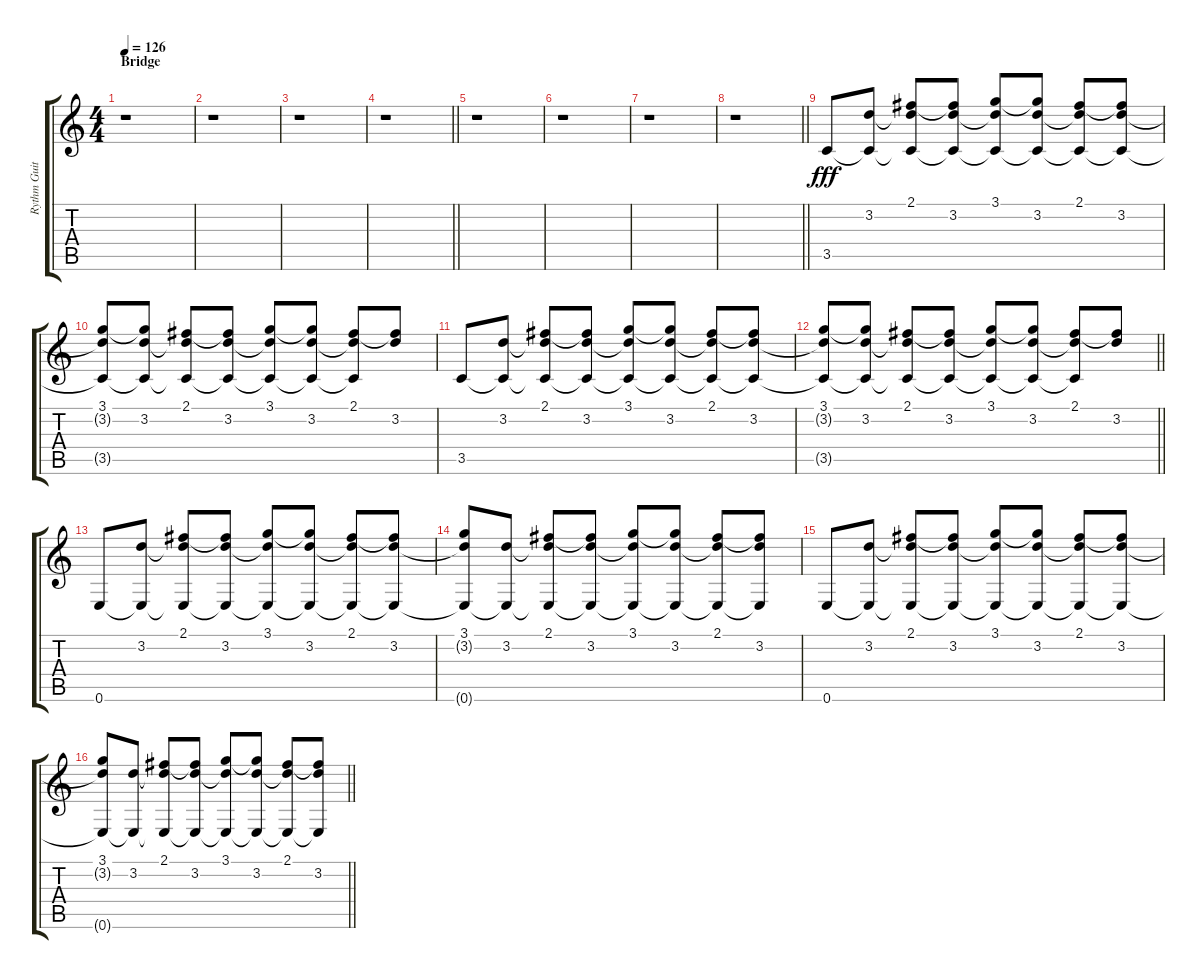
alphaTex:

\track ("Rythm Guitar" "Rythm Guit") {instrument acousticguitarsteel}
\staff {score tabs}
\tuning (E4 B3 G3 D3 A2 E2) {hide}
\ts (4 4)
\section ("" "Bridge")
\tempo 126
\clef g2
\ks c
r.1{dy fff} |
r.1 |
r.1 |
\barLineRight lightlight
r.1 |
r.1 |
r.1 |
r.1 |
\barLineRight lightlight
r.1 |
3.5.8 (3.2 3.5{t}).8 (2.1 3.2{t} 3.5{t}).8 (2.1{t} 3.2 3.5{t}).8 (3.1 3.2{t} 3.5{t}).8 (3.1{t} 3.2 3.5{t}).8 (2.1 3.2{t} 3.5{t}).8 (2.1{t} 3.2 3.5{t}).8 |
(3.1 3.2{t} 3.5{t}).8 (3.1{t} 3.2 3.5{t}).8 (2.1 3.2{t} 3.5{t}).8 (2.1{t} 3.2 3.5{t}).8 (3.1 3.2{t} 3.5{t}).8 (3.1{t} 3.2 3.5{t}).8 (2.1 3.2{t} 3.5{t}).8 (2.1{t} 3.2).8 |
3.5.8 (3.2 3.5{t}).8 (2.1 3.2{t} 3.5{t}).8 (2.1{t} 3.2 3.5{t}).8 (3.1 3.2{t} 3.5{t}).8 (3.1{t} 3.2 3.5{t}).8 (2.1 3.2{t} 3.5{t}).8 (2.1{t} 3.2 3.5{t}).8 |
\barLineRight lightlight
(3.1 3.2{t} 3.5{t}).8 (3.1{t} 3.2 3.5{t}).8 (2.1 3.2{t} 3.5{t}).8 (2.1{t} 3.2 3.5{t}).8 (3.1 3.2{t} 3.5{t}).8 (3.1{t} 3.2 3.5{t}).8 (2.1 3.2{t} 3.5{t}).8 (2.1{t} 3.2).8 |
0.6.8 (3.2 0.6{t}).8 (2.1 3.2{t} 0.6{t}).8 (2.1{t} 3.2 0.6{t}).8 (3.1 3.2{t} 0.6{t}).8 (3.1{t} 3.2 0.6{t}).8 (2.1 3.2{t} 0.6{t}).8 (2.1{t} 3.2 0.6{t}).8 |
(3.1 3.2{t} 0.6{t}).8 (3.2 0.6{t}).8 (2.1 3.2{t} 0.6{t}).8 (2.1{t} 3.2 0.6{t}).8 (3.1 3.2{t} 0.6{t}).8 (3.1{t} 3.2 0.6{t}).8 (2.1 3.2{t} 0.6{t}).8 (2.1{t} 3.2 0.6{t}).8 |
0.6.8 (3.2 0.6{t}).8 (2.1 3.2{t} 0.6{t}).8 (2.1{t} 3.2 0.6{t}).8 (3.1 3.2{t} 0.6{t}).8 (3.1{t} 3.2 0.6{t}).8 (2.1 3.2{t} 0.6{t}).8 (2.1{t} 3.2 0.6{t}).8 |
\barLineRight lightlight
(3.1 3.2{t} 0.6{t}).8 (3.2 0.6{t}).8 (2.1 3.2{t} 0.6{t}).8 (2.1{t} 3.2 0.6{t}).8 (3.1 3.2{t} 0.6{t}).8 (3.1{t} 3.2 0.6{t}).8 (2.1 3.2{t} 0.6{t}).8 (2.1{t} 3.2 0.6{t}).8
